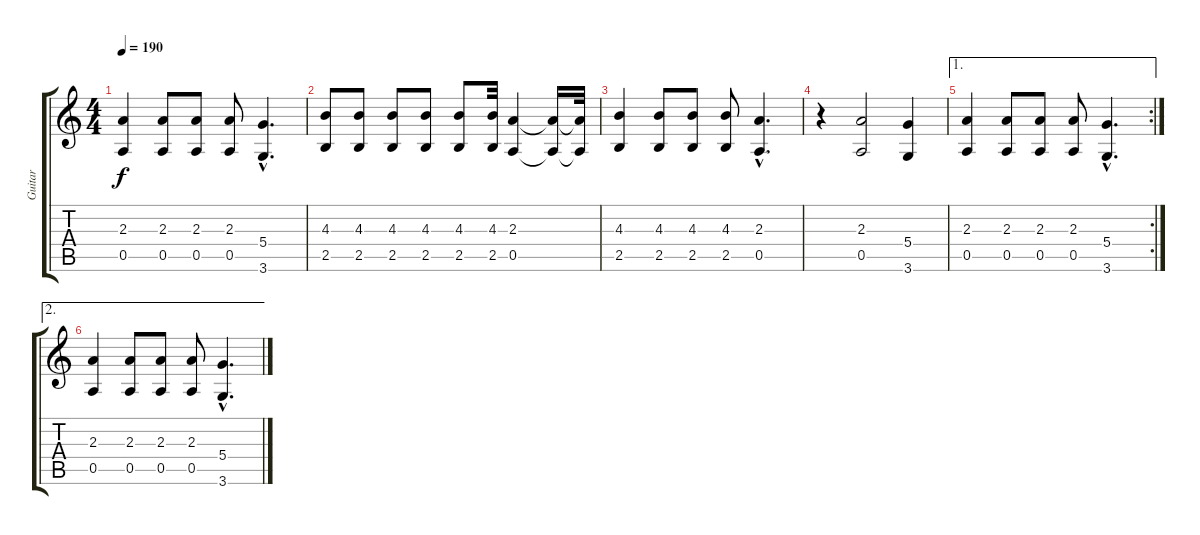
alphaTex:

\track ("Guitar" "Guitar") {instrument distortionguitar}
\staff {score tabs}
\tuning (E4 B3 G3 D3 A2 E2) {hide}
\ts (4 4)
\tempo 190
\clef g2
\ks c
(2.3 0.5).4{dy f} (2.3 0.5).8 (2.3 0.5).8 (2.3 0.5).8 (5.4{hac} 3.6{hac}).4{d} |
(4.3 2.5).8 (4.3 2.5).8 (4.3 2.5).8 (4.3 2.5).8 (4.3 2.5).8 (4.3 2.5).32 (2.3 0.5).4 (2.3{t} 0.5{t}).16 (2.3{t} 0.5{t}).32 |
(4.3 2.5).4 (4.3 2.5).8 (4.3 2.5).8 (4.3 2.5).8 (2.3{hac} 0.5{hac}).4{d} |
r.4 (2.3 0.5).2 (5.4 3.6).4 |
\ae 1
\rc 2
(2.3 0.5).4 (2.3 0.5).8 (2.3 0.5).8 (2.3 0.5).8 (5.4{hac} 3.6{hac}).4{d} |
\ae 2
(2.3 0.5).4 (2.3 0.5).8 (2.3 0.5).8 (2.3 0.5).8 (5.4{hac} 3.6{hac}).4{d}
